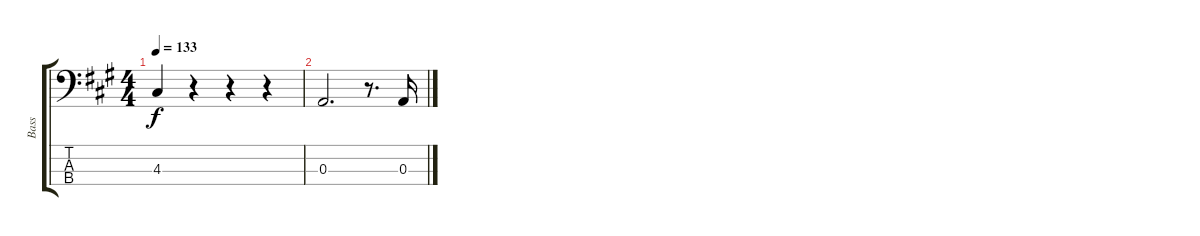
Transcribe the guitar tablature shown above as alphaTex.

\track ("Bass" "Bass") {instrument electricbasspick}
\staff {score tabs}
\tuning (G2 D2 A1 E1) {hide}
\ts (4 4)
\tempo 133
\clef f4
\ks a
4.3.4{dy f} r.4 r.4 r.4 |
0.3.2{d} r.8{d} 0.3.16
